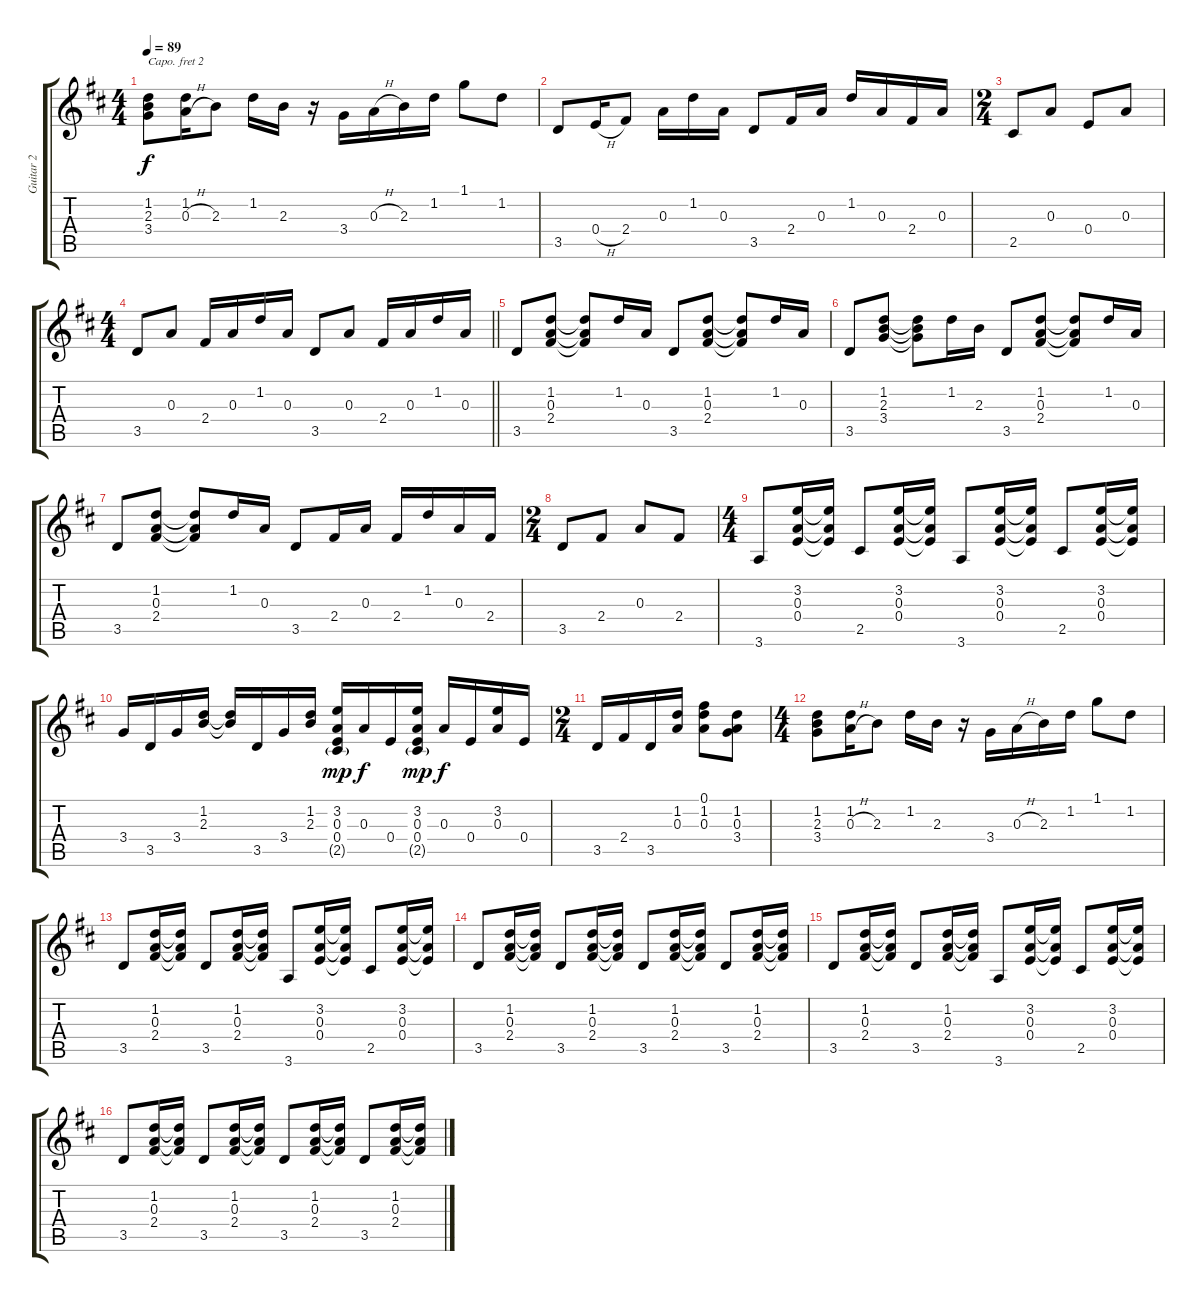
\track ("Guitar 2" "Guitar 2") {instrument acousticguitarsteel}
\staff {score tabs}
\capo 2
\tuning (E4 B3 G3 D3 A2 E2) {hide}
\ts (4 4)
\tempo 89
\clef g2
\ks d
(1.2 2.3 3.4).8{dy f} (1.2 0.3{h}).16 2.3.8 1.2.16 2.3.16 r.16 3.4.16 0.3{h}.16 2.3.16 1.2.16 1.1.8 1.2.8 |
3.5.8 0.4{h}.16 2.4.8 0.3.16 1.2.16 0.3.16 3.5.8 2.4.16 0.3.16 1.2.16 0.3.16 2.4.16 0.3.16 |
\ts (2 4)
2.5.8 0.3.8 0.4.8 0.3.8 |
\ts (4 4)
\barLineRight lightlight
3.5.8 0.3.8 2.4.16 0.3.16 1.2.16 0.3.16 3.5.8 0.3.8 2.4.16 0.3.16 1.2.16 0.3.16 |
3.5.8 (1.2 0.3 2.4).8 (1.2{t} 0.3{t} 2.4{t}).8 1.2.16 0.3.16 3.5.8 (1.2 0.3 2.4).8 (1.2{t} 0.3{t} 2.4{t}).8 1.2.16 0.3.16 |
3.5.8 (1.2 2.3 3.4).8 (1.2{t} 2.3{t} 3.4{t}).8 1.2.16 2.3.16 3.5.8 (1.2 0.3 2.4).8 (1.2{t} 0.3{t} 2.4{t}).8 1.2.16 0.3.16 |
3.5.8 (1.2 0.3 2.4).8 (1.2{t} 0.3{t} 2.4{t}).8 1.2.16 0.3.16 3.5.8 2.4.16 0.3.16 2.4.16 1.2.16 0.3.16 2.4.16 |
\ts (2 4)
3.5.8 2.4.8 0.3.8 2.4.8 |
\ts (4 4)
3.6.8 (3.2 0.3 0.4).16 (3.2{t} 0.3{t} 0.4{t}).16 2.5.8 (3.2 0.3 0.4).16 (3.2{t} 0.3{t} 0.4{t}).16 3.6.8 (3.2 0.3 0.4).16 (3.2{t} 0.3{t} 0.4{t}).16 2.5.8 (3.2 0.3 0.4).16 (3.2{t} 0.3{t} 0.4{t}).16 |
3.4.16 3.5.16 3.4.16 (1.2 2.3).16 (1.2{t} 2.3{t}).16 3.5.16 3.4.16 (1.2 2.3).16 (3.2 0.3 0.4 2.5{g}).16{dy mp} 0.3.16{dy f} 0.4.16 (3.2 0.3 0.4 2.5{g}).16{dy mp} 0.3.16{dy f} 0.4.16 (3.2 0.3).16 0.4.16 |
\ts (2 4)
3.5.16 2.4.16 3.5.16 (1.2 0.3).16 (0.1 1.2 0.3).8 (1.2 0.3 3.4).8 |
\ts (4 4)
(1.2 2.3 3.4).8 (1.2 0.3{h}).16 2.3.8 1.2.16 2.3.16 r.16 3.4.16 0.3{h}.16 2.3.16 1.2.16 1.1.8 1.2.8 |
3.5.8 (1.2 0.3 2.4).16 (1.2{t} 0.3{t} 2.4{t}).16 3.5.8 (1.2 0.3 2.4).16 (1.2{t} 0.3{t} 2.4{t}).16 3.6.8 (3.2 0.3 0.4).16 (3.2{t} 0.3{t} 0.4{t}).16 2.5.8 (3.2 0.3 0.4).16 (3.2{t} 0.3{t} 0.4{t}).16 |
3.5.8 (1.2 0.3 2.4).16 (1.2{t} 0.3{t} 2.4{t}).16 3.5.8 (1.2 0.3 2.4).16 (1.2{t} 0.3{t} 2.4{t}).16 3.5.8 (1.2 0.3 2.4).16 (1.2{t} 0.3{t} 2.4{t}).16 3.5.8 (1.2 0.3 2.4).16 (1.2{t} 0.3{t} 2.4{t}).16 |
3.5.8 (1.2 0.3 2.4).16 (1.2{t} 0.3{t} 2.4{t}).16 3.5.8 (1.2 0.3 2.4).16 (1.2{t} 0.3{t} 2.4{t}).16 3.6.8 (3.2 0.3 0.4).16 (3.2{t} 0.3{t} 0.4{t}).16 2.5.8 (3.2 0.3 0.4).16 (3.2{t} 0.3{t} 0.4{t}).16 |
3.5.8 (1.2 0.3 2.4).16 (1.2{t} 0.3{t} 2.4{t}).16 3.5.8 (1.2 0.3 2.4).16 (1.2{t} 0.3{t} 2.4{t}).16 3.5.8 (1.2 0.3 2.4).16 (1.2{t} 0.3{t} 2.4{t}).16 3.5.8 (1.2 0.3 2.4).16 (1.2{t} 0.3{t} 2.4{t}).16
